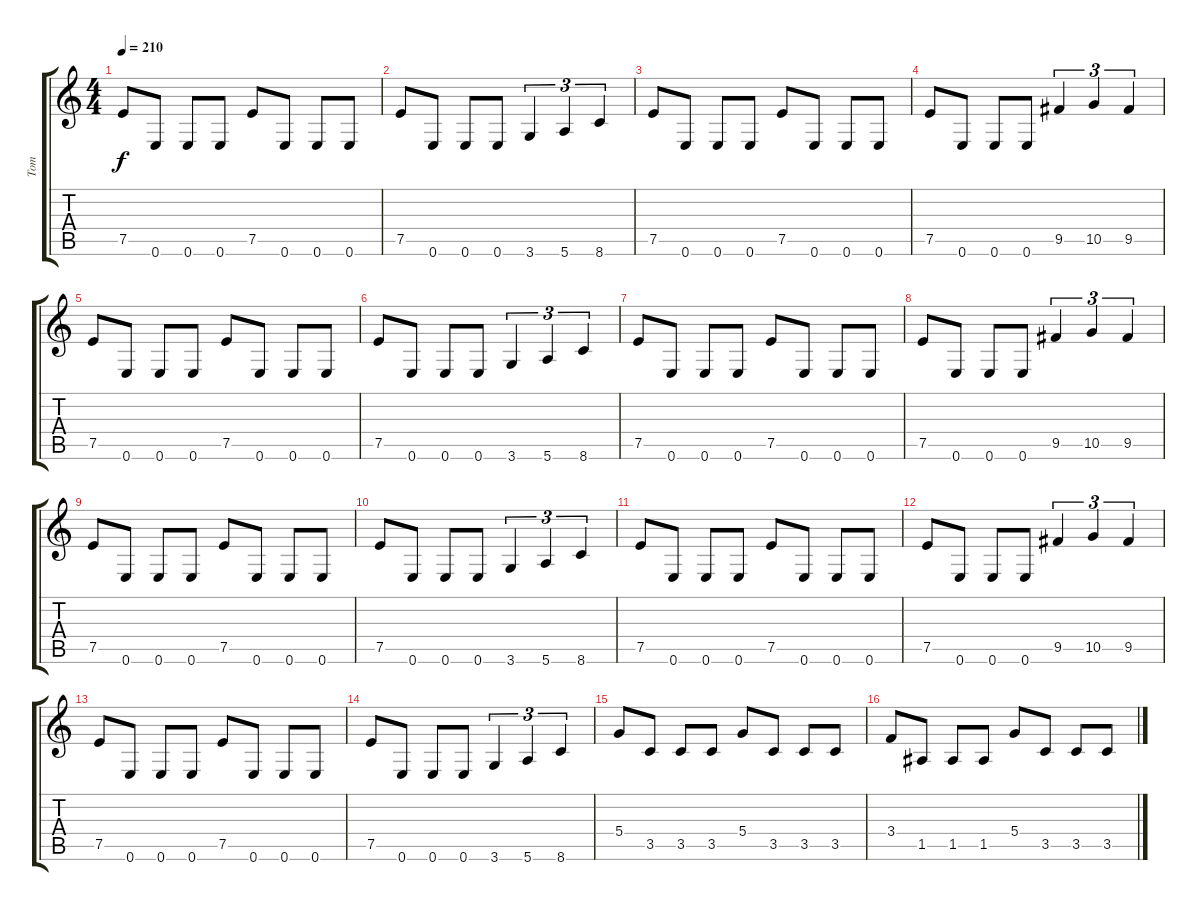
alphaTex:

\track ("Tom" "Tom") {instrument electricbasspick}
\staff {score tabs}
\tuning (E4 B3 G3 D3 A2 E2) {hide}
\ts (4 4)
\tempo 210
\clef g2
\ks c
7.5.8{dy f} 0.6.8 0.6.8 0.6.8 7.5.8 0.6.8 0.6.8 0.6.8 |
7.5.8 0.6.8 0.6.8 0.6.8 3.6.4{tu (3 2)} 5.6.4{tu (3 2)} 8.6.4{tu (3 2)} |
7.5.8 0.6.8 0.6.8 0.6.8 7.5.8 0.6.8 0.6.8 0.6.8 |
7.5.8 0.6.8 0.6.8 0.6.8 9.5.4{tu (3 2)} 10.5.4{tu (3 2)} 9.5.4{tu (3 2)} |
7.5.8 0.6.8 0.6.8 0.6.8 7.5.8 0.6.8 0.6.8 0.6.8 |
7.5.8 0.6.8 0.6.8 0.6.8 3.6.4{tu (3 2)} 5.6.4{tu (3 2)} 8.6.4{tu (3 2)} |
7.5.8 0.6.8 0.6.8 0.6.8 7.5.8 0.6.8 0.6.8 0.6.8 |
7.5.8 0.6.8 0.6.8 0.6.8 9.5.4{tu (3 2)} 10.5.4{tu (3 2)} 9.5.4{tu (3 2)} |
7.5.8 0.6.8 0.6.8 0.6.8 7.5.8 0.6.8 0.6.8 0.6.8 |
7.5.8 0.6.8 0.6.8 0.6.8 3.6.4{tu (3 2)} 5.6.4{tu (3 2)} 8.6.4{tu (3 2)} |
7.5.8 0.6.8 0.6.8 0.6.8 7.5.8 0.6.8 0.6.8 0.6.8 |
7.5.8 0.6.8 0.6.8 0.6.8 9.5.4{tu (3 2)} 10.5.4{tu (3 2)} 9.5.4{tu (3 2)} |
7.5.8 0.6.8 0.6.8 0.6.8 7.5.8 0.6.8 0.6.8 0.6.8 |
7.5.8 0.6.8 0.6.8 0.6.8 3.6.4{tu (3 2)} 5.6.4{tu (3 2)} 8.6.4{tu (3 2)} |
5.4.8 3.5.8 3.5.8 3.5.8 5.4.8 3.5.8 3.5.8 3.5.8 |
3.4.8 1.5.8 1.5.8 1.5.8 5.4.8 3.5.8 3.5.8 3.5.8
